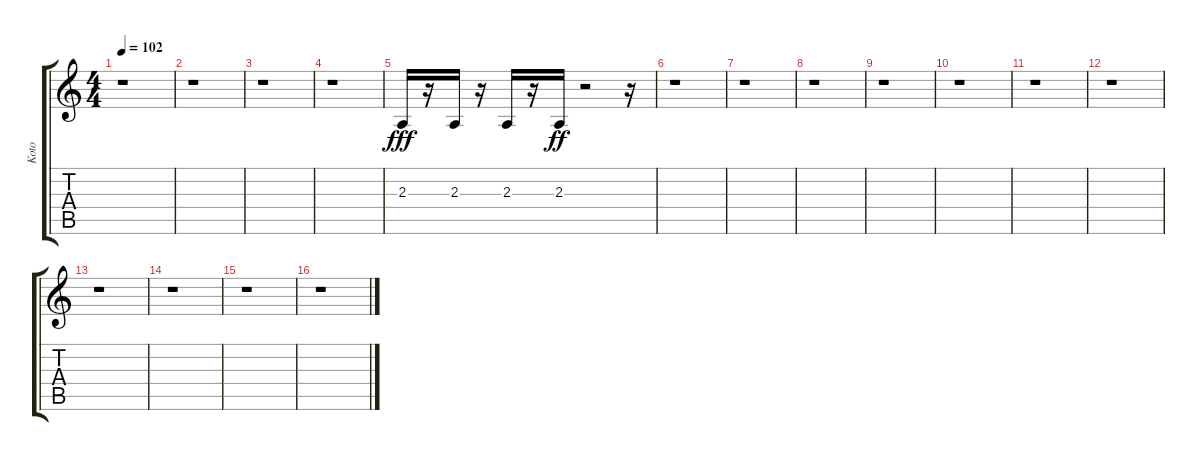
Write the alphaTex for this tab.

\track ("Koto" "Koto") {instrument koto}
\staff {score tabs}
\tuning (E4 B3 G3 D3 A2 E2) {hide}
\ts (4 4)
\tempo 102
\clef g2
\ks c
r.1{dy ff} |
r.1 |
r.1 |
r.1 |
2.3.16{dy fff} r.16 2.3.16 r.16 2.3.16 r.16 2.3.16{dy ff} r.2 r.16 |
r.1 |
r.1 |
r.1 |
r.1 |
r.1 |
r.1 |
r.1 |
r.1 |
r.1 |
r.1 |
r.1
